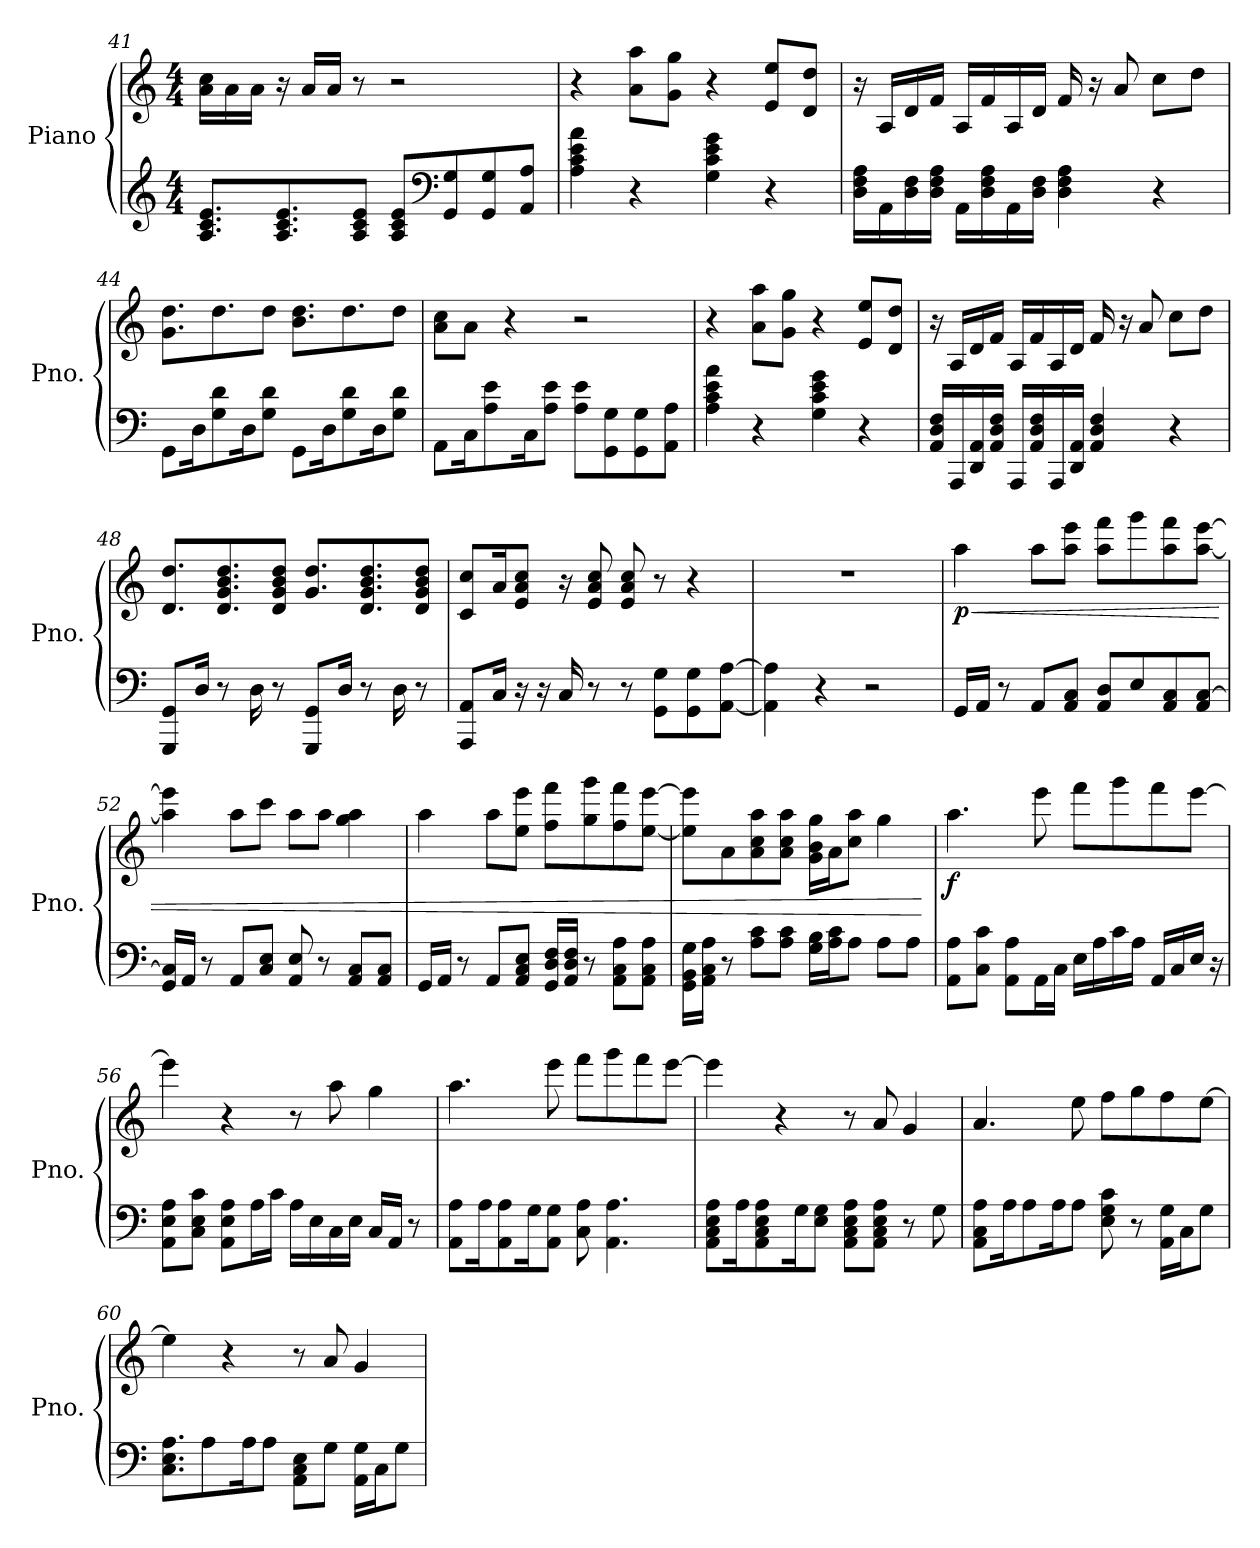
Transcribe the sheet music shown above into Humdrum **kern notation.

**kern	**kern	**dynam
*part1	*part1	*part1
*staff2	*staff1	*staff1/2
*I"Piano	*	*
*I'Pno.	*	*
!!LO:PB:g=z
*clefG2	*clefG2	*
*k[]	*k[]	*
*M4/4	*M4/4	*
=41	=41	=41
8.A/ 8.c/ 8.e/L	16a\ 16cc\LL	.
.	16a\	.
.	16a\JJ	.
8.A/ 8.c/ 8.e/	16r	.
.	16a/LL	.
.	16a/JJ	.
8A/ 8c/ 8e/J	8r	.
8A/ 8c/ 8e/L	2r	.
*clefF4	*	*
8GG/ 8G/	.	.
8GG/ 8G/	.	.
8AA/ 8A/J	.	.
=42	=42	=42
4A\ 4c\ 4e\ 4a\	4r	.
4r	8a\ 8aa\L	.
.	8g\ 8gg\J	.
4G\ 4c\ 4e\ 4g\	4r	.
4r	8e/ 8ee/L	.
.	8d/ 8dd/J	.
=43	=43	=43
16D\ 16F\ 16A\LL	16r	.
16AA\	16A/LL	.
16D\ 16F\	16d/	.
16D\ 16F\ 16A\JJ	16f/JJ	.
16AA\LL	16A/LL	.
16D\ 16F\ 16A\	16f/	.
16AA\	16A/	.
16D\ 16F\JJ	16d/JJ	.
4D\ 4F\ 4A\	16f/	.
.	16r	.
.	8a/	.
4r	8cc\L	.
.	8dd\J	.
=44	=44	=44
8GG\L	8.g\ 8.dd\L	.
16D\K	.	.
8G\ 8d\	8.dd\	.
16D\K	.	.
8G\ 8d\J	8dd\J	.
8GG\L	8.b\ 8.dd\L	.
16D\K	.	.
8G\ 8d\	8.dd\	.
16D\K	.	.
8G\ 8d\J	8dd\J	.
!!LO:LB:g=z
=45	=45	=45
8AA\L	8a\ 8cc\L	.
16C\K	8a\J	.
8A\ 8e\	.	.
.	4r	.
16C\K	.	.
8A\ 8e\J	.	.
8A\ 8e\L	2r	.
8GG\ 8G\	.	.
8GG\ 8G\	.	.
8AA\ 8A\J	.	.
=46	=46	=46
4A\ 4c\ 4e\ 4a\	4r	.
4r	8a\ 8aa\L	.
.	8g\ 8gg\J	.
4G\ 4c\ 4e\ 4g\	4r	.
4r	8e/ 8ee/L	.
.	8d/ 8dd/J	.
=47	=47	=47
16AA/ 16D/ 16F/LL	16r	.
16AAA/	16A/LL	.
16DD/ 16AA/	16d/	.
16AA/ 16D/ 16F/JJ	16f/JJ	.
16AAA/LL	16A/LL	.
16AA/ 16D/ 16F/	16f/	.
16AAA/	16A/	.
16DD/ 16AA/JJ	16d/JJ	.
4AA/ 4D/ 4F/	16f/	.
.	16r	.
.	8a/	.
4r	8cc\L	.
.	8dd\J	.
=48	=48	=48
8GGG/ 8GG/L	8.d/ 8.dd/L	.
16D/Jk	.	.
8r	8.d/ 8.g/ 8.b/ 8.dd/	.
16D\	.	.
8r	8d/ 8g/ 8b/ 8dd/J	.
8GGG/ 8GG/L	8.g/ 8.dd/L	.
16D/Jk	.	.
8r	8.d/ 8.g/ 8.b/ 8.dd/	.
16D\	.	.
8r	8d/ 8g/ 8b/ 8dd/J	.
!!LO:LB:g=z
=49	=49	=49
8AAA/ 8AA/L	8c/ 8cc/L	.
16C/Jk	16a/K	.
16r	8e/ 8a/ 8cc/J	.
16r	.	.
16C/	16r	.
8r	8e/ 8a/ 8cc/	.
8r	8e/ 8a/ 8cc/	.
8GG\ 8G\L	8r	.
8GG\ 8G\	4r	.
[8AA\ [8A\J	.	.
=50	=50	=50
4AA\] 4A\]	1r	.
4r	.	.
2r	.	.
=51	=51	=51
!	!	!LO:HP:b
!	!	!LO:DY:n=1:b
16GG/LL	4aa\	< p
16AA/JJ	.	.
8r	.	.
8AA/L	8aa\L	.
8AA/ 8C/J	8aa\ 8eee\J	.
8AA/ 8D/L	8aa\ 8fff\L	.
8E/	8ggg\	.
8AA/ 8C/	8aa\ 8fff\	.
8AA/ [8C/J	[8aa\ [8eee\J	.
=52	=52	=52
16GG/ 16C/]LL	4aa\] 4eee\]	.
16AA/JJ	.	.
8r	.	.
8AA/L	8aa\L	.
8C/ 8E/J	8ccc\J	.
8AA/ 8E/	8aa\L	.
8r	8aa\J	.
8AA/ 8C/L	4gg\ 4aa\	.
8AA/ 8C/J	.	.
!!LO:LB:g=z
=53	=53	=53
16GG/LL	4aa\	.
16AA/JJ	.	.
8r	.	.
8AA/L	8aa\L	.
8AA/ 8C/ 8E/J	8ee\ 8eee\J	.
16GG/ 16D/ 16F/LL	8ff\ 8fff\L	.
16AA/ 16D/ 16F/JJ	.	.
8r	8gg\ 8ggg\	.
8AA\ 8C\ 8A\L	8ff\ 8fff\	.
8AA\ 8C\ 8A\J	[8ee\ [8eee\J	.
=54	=54	=54
16GG\ 16BB\ 16G\LL	8ee\] 8eee\]L	.
16AA\ 16C\ 16A\JJ	.	.
8r	8a\	.
8A\ 8c\L	8a\ 8cc\ 8aa\	.
8A\ 8c\J	8a\ 8cc\ 8aa\J	.
16G\ 16B\LL	16g\ 16b\ 16gg\LL	.
16A\ 16c\J	16a\J	.
8A\J	8cc\ 8aa\J	.
8A\L	4gg\	.
8A\J	.	.
.	.	[
=55	=55	=55
!	!	!LO:DY:b
8AA\ 8A\L	4.aa\	f
8C\ 8c\J	.	.
8AA\ 8A\L	.	.
16AA\L	8eee\	.
16C\JJ	.	.
16E\LL	8fff\L	.
16A\	.	.
16c\	8ggg\	.
16A\JJ	.	.
16AA/LL	8fff\	.
16C/	.	.
16E/JJ	[8eee\J	.
16r	.	.
!!LO:LB:g=z
=56	=56	=56
8AA\ 8E\ 8A\L	4eee\]	.
8C\ 8E\ 8c\J	.	.
8AA\ 8E\ 8A\L	4r	.
16A\L	.	.
16c\JJ	.	.
16A\LL	8r	.
16E\	.	.
16C\	8aa\	.
16E\JJ	.	.
16C/LL	4gg\	.
16AA/JJ	.	.
8r	.	.
=57	=57	=57
8AA\ 8A\L	4.aa\	.
16A\K	.	.
8AA\ 8A\	.	.
16G\K	.	.
8AA\ 8G\J	8eee\	.
8C\ 8A\	8fff\L	.
4.AA\ 4.A\	8ggg\	.
.	8fff\	.
.	[8eee\J	.
=58	=58	=58
8AA\ 8C\ 8E\ 8A\L	4eee\]	.
16A\K	.	.
8AA\ 8C\ 8E\ 8A\	.	.
.	4r	.
16G\K	.	.
8E\ 8G\J	.	.
8AA\ 8C\ 8E\ 8A\L	8r	.
8AA\ 8C\ 8E\ 8A\J	8a/	.
8r	4g/	.
8G\	.	.
=59	=59	=59
8AA\ 8C\ 8A\L	4.a/	.
16A\K	.	.
8A\	.	.
16A\K	.	.
8A\J	8ee\	.
8E\ 8G\ 8c\	8ff\L	.
8r	8gg\	.
16AA\ 16G\LL	8ff\	.
16C\J	.	.
8G\J	[8ee\J	.
!!LO:LB:g=z
=60	=60	=60
8.C\ 8.E\ 8.A\L	4ee\]	.
8A\	.	.
.	4r	.
16A\K	.	.
8A\J	.	.
8AA\ 8C\ 8E\L	8r	.
8G\J	8a/	.
16AA\ 16G\LL	4g/	.
16C\J	.	.
8G\J	.	.
=	=	=
*-	*-	*-
